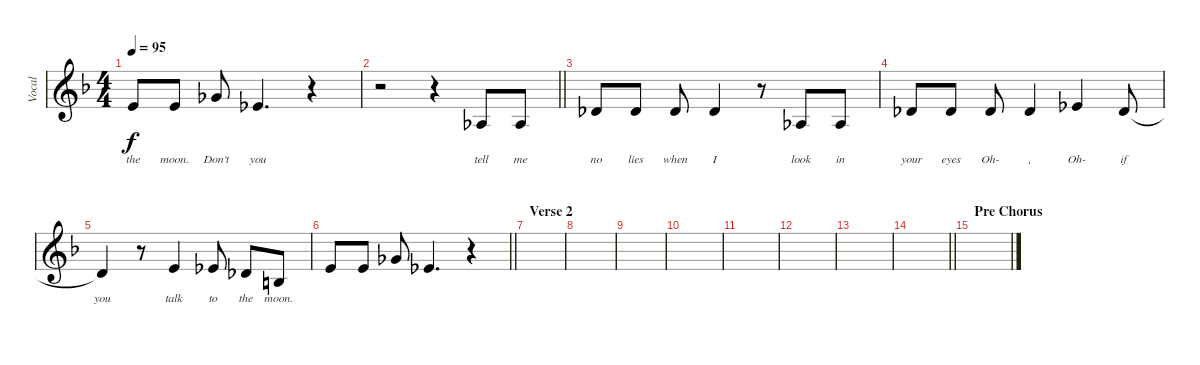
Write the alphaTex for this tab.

\track ("Vocal" "Vocal") {instrument lead2sawtooth}
\staff {score}
\tuning (Eb4 Bb3 Gb3 Db3 Ab2 Eb2) {hide}
\ts (4 4)
\tempo 95
\clef g2
\ks dminor
10.3.8{lyrics (0 "the") lyrics (1 "") lyrics (2 "") lyrics (3 "") lyrics (4 "") dy f} 10.3.8{lyrics (0 "moon.") lyrics (1 "") lyrics (2 "") lyrics (3 "") lyrics (4 "")} 8.2.8{lyrics (0 "Don't") lyrics (1 "") lyrics (2 "") lyrics (3 "") lyrics (4 "")} 9.3.4{d lyrics (0 "you") lyrics (1 "") lyrics (2 "") lyrics (3 "") lyrics (4 "")} r.4 |
\barLineRight lightlight
r.2 r.4 7.4.8{lyrics (0 "tell") lyrics (1 "") lyrics (2 "") lyrics (3 "") lyrics (4 "")} 7.4.8{lyrics (0 "me") lyrics (1 "") lyrics (2 "") lyrics (3 "") lyrics (4 "")} |
7.3.8{lyrics (0 "no") lyrics (1 "") lyrics (2 "") lyrics (3 "") lyrics (4 "")} 7.3.8{lyrics (0 "lies") lyrics (1 "") lyrics (2 "") lyrics (3 "") lyrics (4 "")} 7.3.8{lyrics (0 "when") lyrics (1 "") lyrics (2 "") lyrics (3 "") lyrics (4 "")} 7.3.4{lyrics (0 "I") lyrics (1 "") lyrics (2 "") lyrics (3 "") lyrics (4 "")} r.8 7.4.8{lyrics (0 "look") lyrics (1 "") lyrics (2 "") lyrics (3 "") lyrics (4 "")} 7.4.8{lyrics (0 "in") lyrics (1 "") lyrics (2 "") lyrics (3 "") lyrics (4 "")} |
7.3.8{lyrics (0 "your") lyrics (1 "") lyrics (2 "") lyrics (3 "") lyrics (4 "")} 7.3.8{lyrics (0 "eyes") lyrics (1 "") lyrics (2 "") lyrics (3 "") lyrics (4 "")} 7.3.8{lyrics (0 "Oh-") lyrics (1 "") lyrics (2 "") lyrics (3 "") lyrics (4 "")} 7.3.4{lyrics (0 ",") lyrics (1 "") lyrics (2 "") lyrics (3 "") lyrics (4 "")} 9.3.4{lyrics (0 "Oh-") lyrics (1 "") lyrics (2 "") lyrics (3 "") lyrics (4 "")} 7.3.8{lyrics (0 "if") lyrics (1 "") lyrics (2 "") lyrics (3 "") lyrics (4 "")} |
7.3{t}.4{lyrics (0 "you") lyrics (1 "") lyrics (2 "") lyrics (3 "") lyrics (4 "")} r.8 10.3.4{lyrics (0 "talk") lyrics (1 "") lyrics (2 "") lyrics (3 "") lyrics (4 "")} 9.3.8{lyrics (0 "to") lyrics (1 "") lyrics (2 "") lyrics (3 "") lyrics (4 "")} 7.3.8{lyrics (0 "the") lyrics (1 "") lyrics (2 "") lyrics (3 "") lyrics (4 "")} 10.4.8{lyrics (0 "moon.") lyrics (1 "") lyrics (2 "") lyrics (3 "") lyrics (4 "")} |
\barLineRight lightlight
10.3.8 10.3.8 8.2.8 9.3.4{d} r.4 |
\section ("" "Verse 2")
|
|
|
|
|
|
|
\barLineRight lightlight
|
\section ("" "Pre Chorus")
